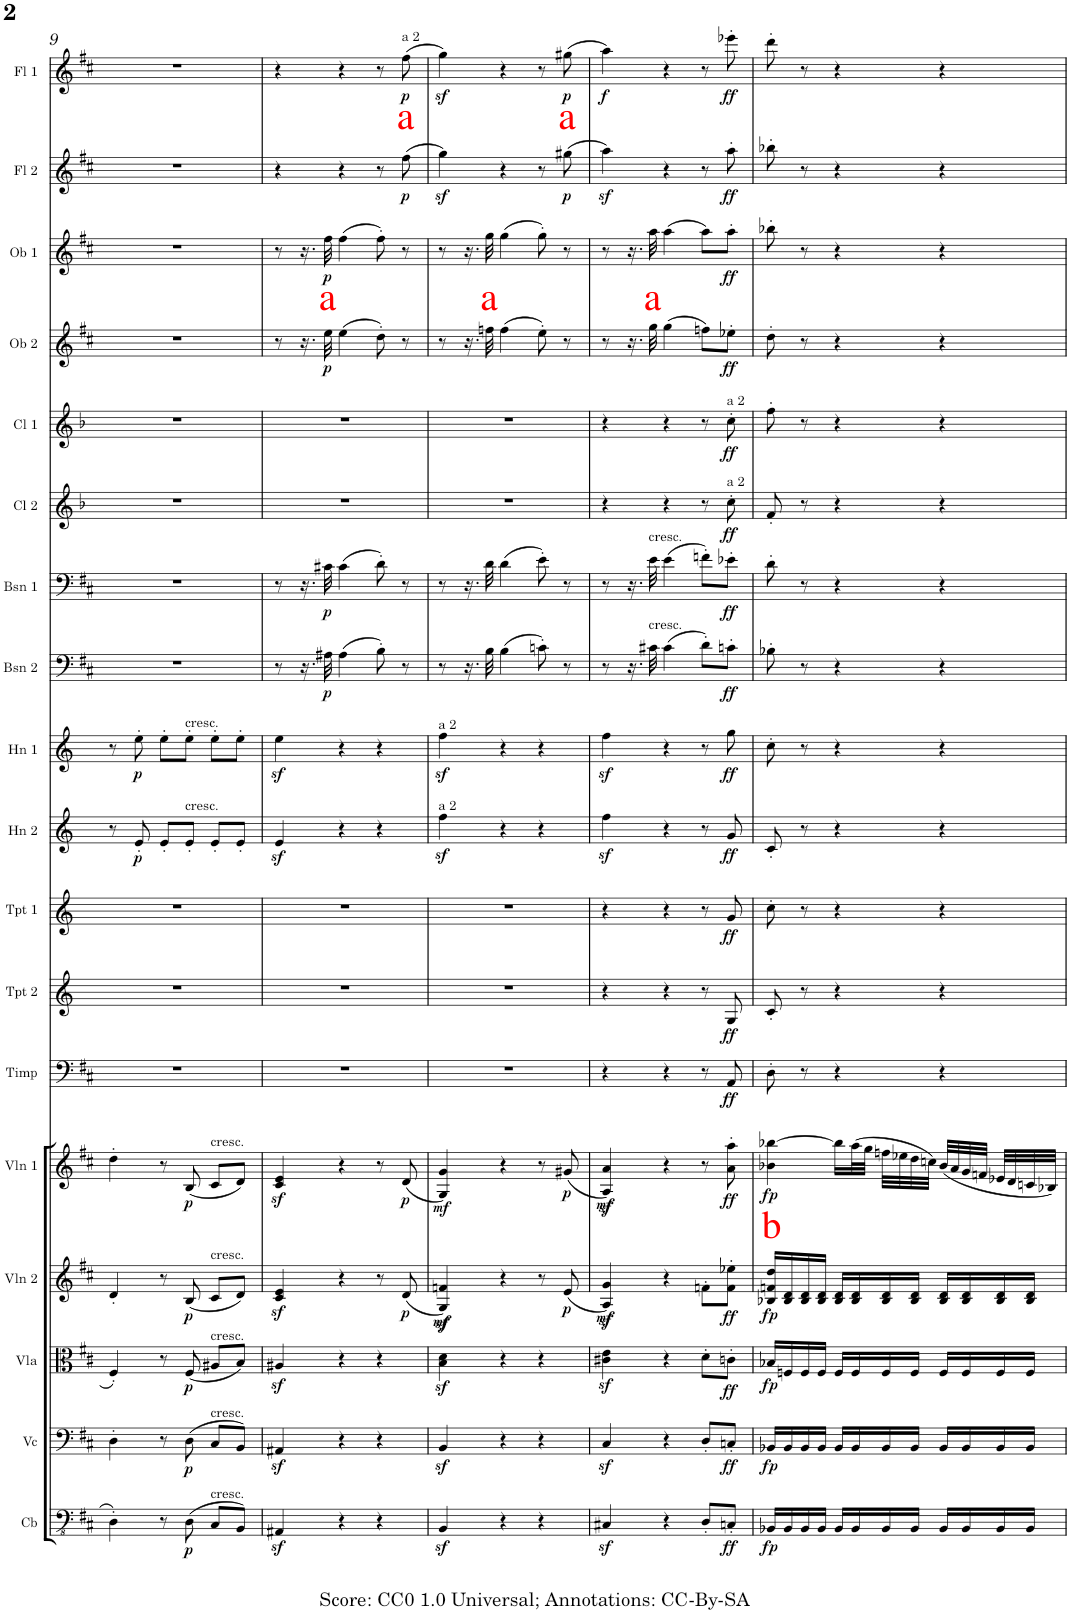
**kern	**dynam	**kern	**dynam	**kern	**dynam	**kern	**dynam	**kern	**text	**dynam	**kern	**dynam	**kern	**dynam	**kern	**dynam	**kern	**dynam	**kern	**dynam	**kern	**dynam	**kern	**dynam	**kern	**dynam	**kern	**dynam	**kern	**dynam	**kern	**text	**dynam	**kern	**dynam	**kern	**text	**dynam
*part18	*part18	*part17	*part17	*part16	*part16	*part15	*part15	*part14	*part14	*part14	*part13	*part13	*part12	*part12	*part11	*part11	*part10	*part10	*part9	*part9	*part8	*part8	*part7	*part7	*part6	*part6	*part5	*part5	*part4	*part4	*part3	*part3	*part3	*part2	*part2	*part1	*part1	*part1
*staff18	*staff18	*staff17	*staff17	*staff16	*staff16	*staff15	*staff15	*staff14	*staff14	*staff14	*staff13	*staff13	*staff12	*staff12	*staff11	*staff11	*staff10	*staff10	*staff9	*staff9	*staff8	*staff8	*staff7	*staff7	*staff6	*staff6	*staff5	*staff5	*staff4	*staff4	*staff3	*staff3	*staff3	*staff2	*staff2	*staff1	*staff1	*staff1
*I"Contrabass	*	*I"Violoncello	*	*I"Viola	*	*I"Violin 2	*	*I"Violin 1	*	*	*I"Timpani	*	*I"D Trumpet 2	*	*I"D Trumpet 1	*	*I"D Horn 2	*	*I"D Horn 1	*	*I"Bassoon 2	*	*I"Bassoon 1	*	*I"A Clarinet 2	*	*I"A Clarinet 1	*	*I"Oboe 2	*	*I"Oboe 1	*	*	*I"Flute 2	*	*I"Flute 1	*	*
*I'Cb	*	*I'Vc	*	*I'Vla	*	*I'Vln 2	*	*I'Vln 1	*	*	*I'Timp	*	*I'Tpt 2	*	*I'Tpt 1	*	*I'Hn 2	*	*I'Hn 1	*	*I'Bsn 2	*	*I'Bsn 1	*	*I'Cl 2	*	*I'Cl 1	*	*I'Ob 2	*	*I'Ob 1	*	*	*I'Fl 2	*	*I'Fl 1	*	*
!!LO:PB:g=z
*clefFv4	*	*clefF4	*	*clefC3	*	*clefG2	*	*clefG2	*	*	*clefF4	*	*clefG2	*	*clefG2	*	*clefG2	*	*clefG2	*	*clefF4	*	*clefF4	*	*clefG2	*	*clefG2	*	*clefG2	*	*clefG2	*	*	*clefG2	*	*clefG2	*	*
*	*	*	*	*	*	*	*	*	*	*	*	*	*Trd-1c-2	*	*Trd-1c-2	*	*Trd6c10	*	*Trd6c10	*	*	*	*	*	*Trd2c3	*	*Trd2c3	*	*	*	*	*	*	*	*	*	*	*
*k[f#c#]	*	*k[f#c#]	*	*k[f#c#]	*	*k[f#c#]	*	*k[f#c#]	*	*	*k[f#c#]	*	*k[]	*	*k[]	*	*k[]	*	*k[]	*	*k[f#c#]	*	*k[f#c#]	*	*k[b-]	*	*k[b-]	*	*k[f#c#]	*	*k[f#c#]	*	*	*k[f#c#]	*	*k[f#c#]	*	*
*M3/4	*	*M3/4	*	*M3/4	*	*M3/4	*	*M3/4	*	*	*M3/4	*	*M3/4	*	*M3/4	*	*M3/4	*	*M3/4	*	*M3/4	*	*M3/4	*	*M3/4	*	*M3/4	*	*M3/4	*	*M3/4	*	*	*M3/4	*	*M3/4	*	*
=9	=9	=9	=9	=9	=9	=9	=9	=9	=9	=9	=9	=9	=9	=9	=9	=9	=9	=9	=9	=9	=9	=9	=9	=9	=9	=9	=9	=9	=9	=9	=9	=9	=9	=9	=9	=9	=9	=9
4DD'\	.	4D'\	.	4F#'/	.	4d'/	.	4dd'\	.	.	2.r	.	2.r	.	2.r	.	8r	.	8r	.	2.r	.	2.r	.	2.r	.	2.r	.	2.r	.	2.r	.	.	2.r	.	2.r	.	.
!	!	!	!	!	!	!	!	!	!	!	!	!	!	!	!	!	!	!LO:DY:b	!	!LO:DY:b	!	!	!	!	!	!	!	!	!	!	!	!	!	!	!	!	!	!
.	.	.	.	.	.	.	.	.	.	.	.	.	.	.	.	.	8e'/	p	8ee'\	p	.	.	.	.	.	.	.	.	.	.	.	.	.	.	.	.	.	.
8r	.	8r	.	8r	.	8r	.	8r	.	.	.	.	.	.	.	.	8e'/L	.	8ee'\L	.	.	.	.	.	.	.	.	.	.	.	.	.	.	.	.	.	.	.
!	!	!	!	!	!	!	!	!	!	!	!	!	!	!	!	!	!	!	!LO:TX:a:t=cresc.	!	!	!	!	!	!	!	!	!	!	!	!	!	!	!	!	!	!	!
!	!	!	!	!	!	!	!	!	!	!	!	!	!	!	!	!	!LO:TX:a:t=cresc.	!	!	!	!	!	!	!	!	!	!	!	!	!	!	!	!	!	!	!	!	!
!	!LO:DY:b	!	!LO:DY:b	!	!LO:DY:b	!	!LO:DY:b	!	!	!LO:DY:b	!	!	!	!	!	!	!	!	!	!	!	!	!	!	!	!	!	!	!	!	!	!	!	!	!	!	!	!
(8DD\	p	(8D\	p	(8F#/	p	(8B/	p	(8B/	.	p	.	.	.	.	.	.	8e'/J	.	8ee'\J	.	.	.	.	.	.	.	.	.	.	.	.	.	.	.	.	.	.	.
!	!	!	!	!	!	!	!	!LO:TX:a:t=cresc.	!	!	!	!	!	!	!	!	!	!	!	!	!	!	!	!	!	!	!	!	!	!	!	!	!	!	!	!	!	!
!	!	!	!	!	!	!LO:TX:a:t=cresc.	!	!	!	!	!	!	!	!	!	!	!	!	!	!	!	!	!	!	!	!	!	!	!	!	!	!	!	!	!	!	!	!
!	!	!	!	!LO:TX:a:t=cresc.	!	!	!	!	!	!	!	!	!	!	!	!	!	!	!	!	!	!	!	!	!	!	!	!	!	!	!	!	!	!	!	!	!	!
!	!	!LO:TX:a:t=cresc.	!	!	!	!	!	!	!	!	!	!	!	!	!	!	!	!	!	!	!	!	!	!	!	!	!	!	!	!	!	!	!	!	!	!	!	!
!LO:TX:a:t=cresc.	!	!	!	!	!	!	!	!	!	!	!	!	!	!	!	!	!	!	!	!	!	!	!	!	!	!	!	!	!	!	!	!	!	!	!	!	!	!
8CC#/L	.	8C#/L	.	8A#X/L	.	8c#/L	.	8c#/L	.	.	.	.	.	.	.	.	8e'/L	.	8ee'\L	.	.	.	.	.	.	.	.	.	.	.	.	.	.	.	.	.	.	.
8BBB/J)	.	8BB/J)	.	8B/J)	.	8d/J)	.	8d/J)	.	.	.	.	.	.	.	.	8e'/J	.	8ee'\J	.	.	.	.	.	.	.	.	.	.	.	.	.	.	.	.	.	.	.
=10	=10	=10	=10	=10	=10	=10	=10	=10	=10	=10	=10	=10	=10	=10	=10	=10	=10	=10	=10	=10	=10	=10	=10	=10	=10	=10	=10	=10	=10	=10	=10	=10	=10	=10	=10	=10	=10	=10
4AAA#Xz</	.	4AA#Xz</	.	4A#Xz</	.	4c#/z< 4e/z<	.	4c#/z< 4e/z<	.	.	2.r	.	2.r	.	2.r	.	4ez</	.	4eez<\	.	8r	.	8r	.	2.r	.	2.r	.	8r	.	8r	.	.	4r	.	4r	.	.
.	.	.	.	.	.	.	.	.	.	.	.	.	.	.	.	.	.	.	.	.	16.r	.	16.r	.	.	.	.	.	16.r	.	16.r	.	.	.	.	.	.	.
!	!	!	!	!	!	!	!	!	!	!	!	!	!	!	!	!	!	!	!	!	!	!LO:DY:b	!	!LO:DY:b	!	!	!	!	!	!LO:DY:b	!	!LO:LY:b:color=#FF0000	!LO:DY:b	!	!	!	!	!
.	.	.	.	.	.	.	.	.	.	.	.	.	.	.	.	.	.	.	.	.	32A#X\	p	32c#X\	p	.	.	.	.	32ee\	p	32ff#\	a	p	.	.	.	.	.
4r	.	4r	.	4r	.	4r	.	4r	.	.	.	.	.	.	.	.	4r	.	4r	.	(4A#\	.	(4c#\	.	.	.	.	.	(4ee\	.	(4ff#\	.	.	4r	.	4r	.	.
4r	.	4r	.	4r	.	8r	.	8r	.	.	.	.	.	.	.	.	4r	.	4r	.	8B'\)	.	8d'\)	.	.	.	.	.	8dd'\)	.	8ff#'\)	.	.	8r	.	8r	.	.
!	!	!	!	!	!	!	!	!	!	!	!	!	!	!	!	!	!	!	!	!	!	!	!	!	!	!	!	!	!	!	!	!	!	!	!	!LO:TX:a:t=a 2	!	!
!	!	!	!	!	!	!	!LO:DY:b	!	!	!LO:DY:b	!	!	!	!	!	!	!	!	!	!	!	!	!	!	!	!	!	!	!	!	!	!	!	!	!LO:DY:b	!	!LO:LY:b:color=#FF0000	!LO:DY:b
.	.	.	.	.	.	(8d/	p	(8d/	.	p	.	.	.	.	.	.	.	.	.	.	8r	.	8r	.	.	.	.	.	8r	.	8r	.	.	(8ff#\	p	(8ff#\	a	p
=11	=11	=11	=11	=11	=11	=11	=11	=11	=11	=11	=11	=11	=11	=11	=11	=11	=11	=11	=11	=11	=11	=11	=11	=11	=11	=11	=11	=11	=11	=11	=11	=11	=11	=11	=11	=11	=11	=11
!	!	!	!	!	!	!	!	!	!	!	!	!	!	!	!	!	!	!	!LO:TX:a:t=a 2	!	!	!	!	!	!	!	!	!	!	!	!	!	!	!	!	!	!	!
!	!	!	!	!	!	!	!	!	!	!	!	!	!	!	!	!	!LO:TX:a:t=a 2	!	!	!	!	!	!	!	!	!	!	!	!	!	!	!	!	!	!	!	!	!
!	!	!	!	!	!	!	!LO:DY:b	!	!	!LO:DY:b	!	!	!	!	!	!	!	!	!	!	!	!	!	!	!	!	!	!	!	!	!	!	!	!	!	!	!	!
4BBBz</	.	4BBz</	.	4B\z< 4d\z<	.	4G/z< 4fn/z<)	mf	4G/ 4g/)	.	mf	2.r	.	2.r	.	2.r	.	4ffz<\	.	4ffz<\	.	8r	.	8r	.	2.r	.	2.r	.	8r	.	8r	.	.	4ggz<\)	.	4ggz<\)	.	.
.	.	.	.	.	.	.	.	.	.	.	.	.	.	.	.	.	.	.	.	.	16.r	.	16.r	.	.	.	.	.	16.r	.	16.r	.	.	.	.	.	.	.
!	!	!	!	!	!	!	!	!	!	!	!	!	!	!	!	!	!	!	!	!	!	!	!	!	!	!	!	!	!	!	!	!LO:LY:b:color=#FF0000	!	!	!	!	!	!
.	.	.	.	.	.	.	.	.	.	.	.	.	.	.	.	.	.	.	.	.	32B\	.	32d\	.	.	.	.	.	32ffn\	.	32gg\	a	.	.	.	.	.	.
4r	.	4r	.	4r	.	4r	.	4r	.	.	.	.	.	.	.	.	4r	.	4r	.	(4B\	.	(4d\	.	.	.	.	.	(4ff\	.	(4gg\	.	.	4r	.	4r	.	.
4r	.	4r	.	4r	.	8r	.	8r	.	.	.	.	.	.	.	.	4r	.	4r	.	8cn'\)	.	8e'\)	.	.	.	.	.	8ee'\)	.	8gg'\)	.	.	8r	.	8r	.	.
!	!	!	!	!	!	!	!LO:DY:b	!	!	!LO:DY:b	!	!	!	!	!	!	!	!	!	!	!	!	!	!	!	!	!	!	!	!	!	!	!	!	!LO:DY:b	!	!LO:LY:b:color=#FF0000	!LO:DY:b
.	.	.	.	.	.	(8e/	p	(8g#X/	.	p	.	.	.	.	.	.	.	.	.	.	8r	.	8r	.	.	.	.	.	8r	.	8r	.	.	(8gg#X\	p	(8gg#X\	a	p
=12	=12	=12	=12	=12	=12	=12	=12	=12	=12	=12	=12	=12	=12	=12	=12	=12	=12	=12	=12	=12	=12	=12	=12	=12	=12	=12	=12	=12	=12	=12	=12	=12	=12	=12	=12	=12	=12	=12
!	!	!	!	!	!	!	!LO:DY:b	!	!	!LO:DY:b	!	!	!	!	!	!	!	!	!	!	!	!	!	!	!	!	!	!	!	!	!	!	!	!	!	!	!	!LO:DY:b
4CC#Xz</	.	4C#z</	.	4c#X\z< 4e\z<	.	4A/z< 4g/z<)	mf	4A/z< 4a/z<)	.	mf	4r	.	4r	.	4r	.	4ffz<\	.	4ffz<\	.	8r	.	8r	.	4r	.	4r	.	8r	.	8r	.	.	4aaz<\)	.	4aa\)	.	f
.	.	.	.	.	.	.	.	.	.	.	.	.	.	.	.	.	.	.	.	.	16.r	.	16.r	.	.	.	.	.	16.r	.	16.r	.	.	.	.	.	.	.
!	!	!	!	!	!	!	!	!	!	!	!	!	!	!	!	!	!	!	!	!	!	!	!LO:TX:a:t=cresc.	!	!	!	!	!	!	!	!	!	!	!	!	!	!	!
!	!	!	!	!	!	!	!	!	!	!	!	!	!	!	!	!	!	!	!	!	!LO:TX:a:t=cresc.	!	!	!	!	!	!	!	!	!	!	!	!	!	!	!	!	!
!	!	!	!	!	!	!	!	!	!	!	!	!	!	!	!	!	!	!	!	!	!	!	!	!	!	!	!	!	!	!	!	!LO:LY:b:color=#FF0000	!	!	!	!	!	!
.	.	.	.	.	.	.	.	.	.	.	.	.	.	.	.	.	.	.	.	.	32c#X\	.	32e\	.	.	.	.	.	32gg\	.	32aa\	a	.	.	.	.	.	.
4r	.	4r	.	4r	.	4r	.	4r	.	.	4r	.	4r	.	4r	.	4r	.	4r	.	(4c#\	.	(4e\	.	4r	.	4r	.	(4gg\	.	(4aa\	.	.	4r	.	4r	.	.
8DD'/L	.	8D'/L	.	8d'\L	.	8fn'\L	.	8r	.	.	8r	.	8r	.	8r	.	8r	.	8r	.	8d'\L)	.	8fn'\L)	.	8r	.	8r	.	8ffn\L)	.	8aa\L)	.	.	8r	.	8r	.	.
!	!	!	!	!	!	!	!	!	!	!	!	!	!	!	!	!	!	!	!	!	!	!	!	!	!	!	!LO:TX:a:t=a 2	!	!	!	!	!	!	!	!	!	!	!
!	!	!	!	!	!	!	!	!	!	!	!	!	!	!	!	!	!	!	!	!	!	!	!	!	!LO:TX:a:t=a 2	!	!	!	!	!	!	!	!	!	!	!	!	!
!	!LO:DY:b	!	!LO:DY:b	!	!LO:DY:b	!	!LO:DY:b	!	!	!LO:DY:b	!	!LO:DY:b	!	!LO:DY:b	!	!LO:DY:b	!	!LO:DY:b	!	!LO:DY:b	!	!LO:DY:b	!	!LO:DY:b	!	!LO:DY:b	!	!LO:DY:b	!	!LO:DY:b	!	!	!LO:DY:b	!	!LO:DY:b	!	!	!LO:DY:b
8CCn'/J	ff	8Cn'/J	ff	8cn'\J	ff	8f\' 8ee-X\'J	ff	8a\' 8aa\'	.	ff	8AA/	ff	8G/	ff	8g/	ff	8g/	ff	8gg\	ff	8cn'\J	ff	8e-X'\J	ff	8cc'\	ff	8cc'\	ff	8ee-X'\J	ff	8aa'\J	.	ff	8aa'\	ff	8eee-X'\	.	ff
=13	=13	=13	=13	=13	=13	=13	=13	=13	=13	=13	=13	=13	=13	=13	=13	=13	=13	=13	=13	=13	=13	=13	=13	=13	=13	=13	=13	=13	=13	=13	=13	=13	=13	=13	=13	=13	=13	=13
!	!LO:DY:b	!	!LO:DY:b	!	!LO:DY:b	!	!LO:DY:b	!	!LO:LY:b:color=#FF0000	!LO:DY:b	!	!	!	!	!	!	!	!	!	!	!	!	!	!	!	!	!	!	!	!	!	!	!	!	!	!	!	!
16BBB-X/LL	fp	16BB-X/LL	fp	16B-X/LL	fp	16B-X/ 16fn/ 16dd/LL	fp	4b-X\ [4bb-X\	b	fp	8D'\	.	8c'/	.	8cc'\	.	8c'/	.	8cc'\	.	8B-X'\	.	8d'\	.	8f'/	.	8ff'\	.	8dd'\	.	8bb-X'\	.	.	8bb-X'\	.	8ddd'\	.	.
16BBB-/	.	16BB-/	.	16Fn/	.	16B-/ 16d/	.	.	.	.	.	.	.	.	.	.	.	.	.	.	.	.	.	.	.	.	.	.	.	.	.	.	.	.	.	.	.	.
16BBB-/	.	16BB-/	.	16F/	.	16B-/ 16d/	.	.	.	.	8r	.	8r	.	8r	.	8r	.	8r	.	8r	.	8r	.	8r	.	8r	.	8r	.	8r	.	.	8r	.	8r	.	.
16BBB-/JJ	.	16BB-/JJ	.	16F/JJ	.	16B-/ 16d/JJ	.	.	.	.	.	.	.	.	.	.	.	.	.	.	.	.	.	.	.	.	.	.	.	.	.	.	.	.	.	.	.	.
16BBB-/LL	.	16BB-/LL	.	16F/LL	.	16B-/ 16d/LL	.	16bb-\LL]	.	.	4r	.	4r	.	4r	.	4r	.	4r	.	4r	.	4r	.	4r	.	4r	.	4r	.	4r	.	.	4r	.	4r	.	.
16BBB-/	.	16BB-/	.	16F/	.	16B-/ 16d/	.	(32aa\L	.	.	.	.	.	.	.	.	.	.	.	.	.	.	.	.	.	.	.	.	.	.	.	.	.	.	.	.	.	.
.	.	.	.	.	.	.	.	32gg\JJJ	.	.	.	.	.	.	.	.	.	.	.	.	.	.	.	.	.	.	.	.	.	.	.	.	.	.	.	.	.	.
16BBB-/	.	16BB-/	.	16F/	.	16B-/ 16d/	.	32ffn\LLL	.	.	.	.	.	.	.	.	.	.	.	.	.	.	.	.	.	.	.	.	.	.	.	.	.	.	.	.	.	.
.	.	.	.	.	.	.	.	32ee-X\	.	.	.	.	.	.	.	.	.	.	.	.	.	.	.	.	.	.	.	.	.	.	.	.	.	.	.	.	.	.
16BBB-/JJ	.	16BB-/JJ	.	16F/JJ	.	16B-/ 16d/JJ	.	32dd\	.	.	.	.	.	.	.	.	.	.	.	.	.	.	.	.	.	.	.	.	.	.	.	.	.	.	.	.	.	.
.	.	.	.	.	.	.	.	32ccn\JJJ)	.	.	.	.	.	.	.	.	.	.	.	.	.	.	.	.	.	.	.	.	.	.	.	.	.	.	.	.	.	.
16BBB-/LL	.	16BB-/LL	.	16F/LL	.	16B-/ 16d/LL	.	(32b-/LLL	.	.	4r	.	4r	.	4r	.	4r	.	4r	.	4r	.	4r	.	4r	.	4r	.	4r	.	4r	.	.	4r	.	4r	.	.
.	.	.	.	.	.	.	.	32a/	.	.	.	.	.	.	.	.	.	.	.	.	.	.	.	.	.	.	.	.	.	.	.	.	.	.	.	.	.	.
16BBB-/	.	16BB-/	.	16F/	.	16B-/ 16d/	.	32g/	.	.	.	.	.	.	.	.	.	.	.	.	.	.	.	.	.	.	.	.	.	.	.	.	.	.	.	.	.	.
.	.	.	.	.	.	.	.	32fn/JJJ	.	.	.	.	.	.	.	.	.	.	.	.	.	.	.	.	.	.	.	.	.	.	.	.	.	.	.	.	.	.
16BBB-/	.	16BB-/	.	16F/	.	16B-/ 16d/	.	32e-X/LLL	.	.	.	.	.	.	.	.	.	.	.	.	.	.	.	.	.	.	.	.	.	.	.	.	.	.	.	.	.	.
.	.	.	.	.	.	.	.	32d/	.	.	.	.	.	.	.	.	.	.	.	.	.	.	.	.	.	.	.	.	.	.	.	.	.	.	.	.	.	.
16BBB-/JJ	.	16BB-/JJ	.	16F/JJ	.	16B-/ 16d/JJ	.	32cn/	.	.	.	.	.	.	.	.	.	.	.	.	.	.	.	.	.	.	.	.	.	.	.	.	.	.	.	.	.	.
.	.	.	.	.	.	.	.	32B-X/JJJ)	.	.	.	.	.	.	.	.	.	.	.	.	.	.	.	.	.	.	.	.	.	.	.	.	.	.	.	.	.	.
=	=	=	=	=	=	=	=	=	=	=	=	=	=	=	=	=	=	=	=	=	=	=	=	=	=	=	=	=	=	=	=	=	=	=	=	=	=	=
*-	*-	*-	*-	*-	*-	*-	*-	*-	*-	*-	*-	*-	*-	*-	*-	*-	*-	*-	*-	*-	*-	*-	*-	*-	*-	*-	*-	*-	*-	*-	*-	*-	*-	*-	*-	*-	*-	*-
